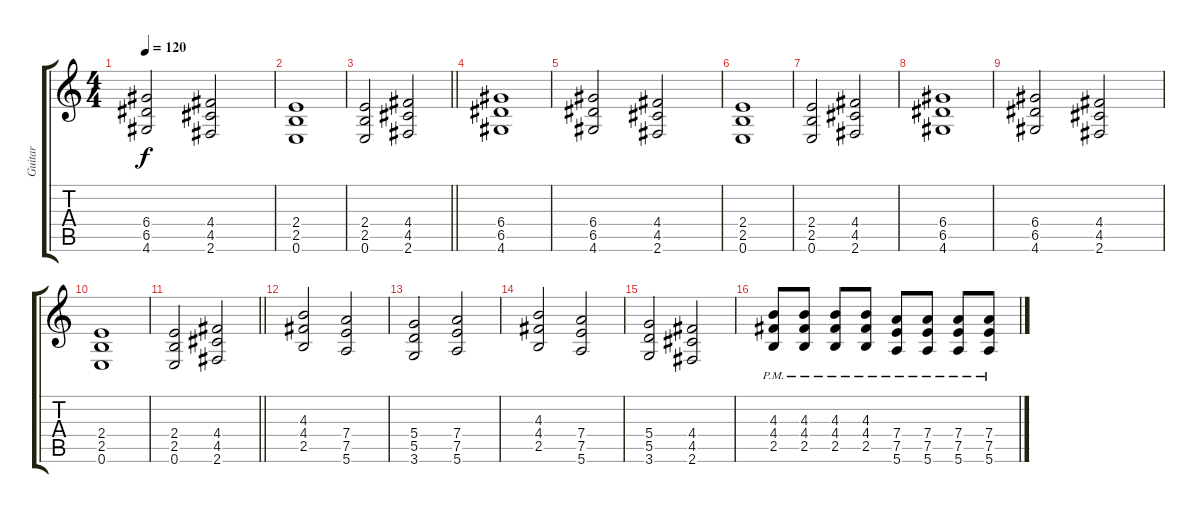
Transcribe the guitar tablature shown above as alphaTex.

\track ("Guitar" "Guitar") {instrument distortionguitar}
\staff {score tabs}
\tuning (E4 B3 G3 D3 A2 E2) {hide}
\ts (4 4)
\tempo 120
\clef g2
\ks c
(6.4 6.5 4.6).2{dy f} (4.4 4.5 2.6).2 |
(2.4 2.5 0.6).1 |
\barLineRight lightlight
(2.4 2.5 0.6).2 (4.4 4.5 2.6).2 |
(6.4 6.5 4.6).1 |
(6.4 6.5 4.6).2 (4.4 4.5 2.6).2 |
(2.4 2.5 0.6).1 |
(2.4 2.5 0.6).2 (4.4 4.5 2.6).2 |
(6.4 6.5 4.6).1 |
(6.4 6.5 4.6).2 (4.4 4.5 2.6).2 |
(2.4 2.5 0.6).1 |
\barLineRight lightlight
(2.4 2.5 0.6).2 (4.4 4.5 2.6).2 |
\section ("" "")
(4.3 4.4 2.5).2 (7.4 7.5 5.6).2 |
(5.4 5.5 3.6).2 (7.4 7.5 5.6).2 |
(4.3 4.4 2.5).2 (7.4 7.5 5.6).2 |
(5.4 5.5 3.6).2 (4.4 4.5 2.6).2 |
(4.3{pm} 4.4{pm} 2.5{pm}).8 (4.3{pm} 4.4{pm} 2.5{pm}).8 (4.3{pm} 4.4{pm} 2.5{pm}).8 (4.3{pm} 4.4{pm} 2.5{pm}).8 (7.4{pm} 7.5{pm} 5.6{pm}).8 (7.4{pm} 7.5{pm} 5.6{pm}).8 (7.4{pm} 7.5{pm} 5.6{pm}).8 (7.4{pm} 7.5{pm} 5.6{pm}).8
